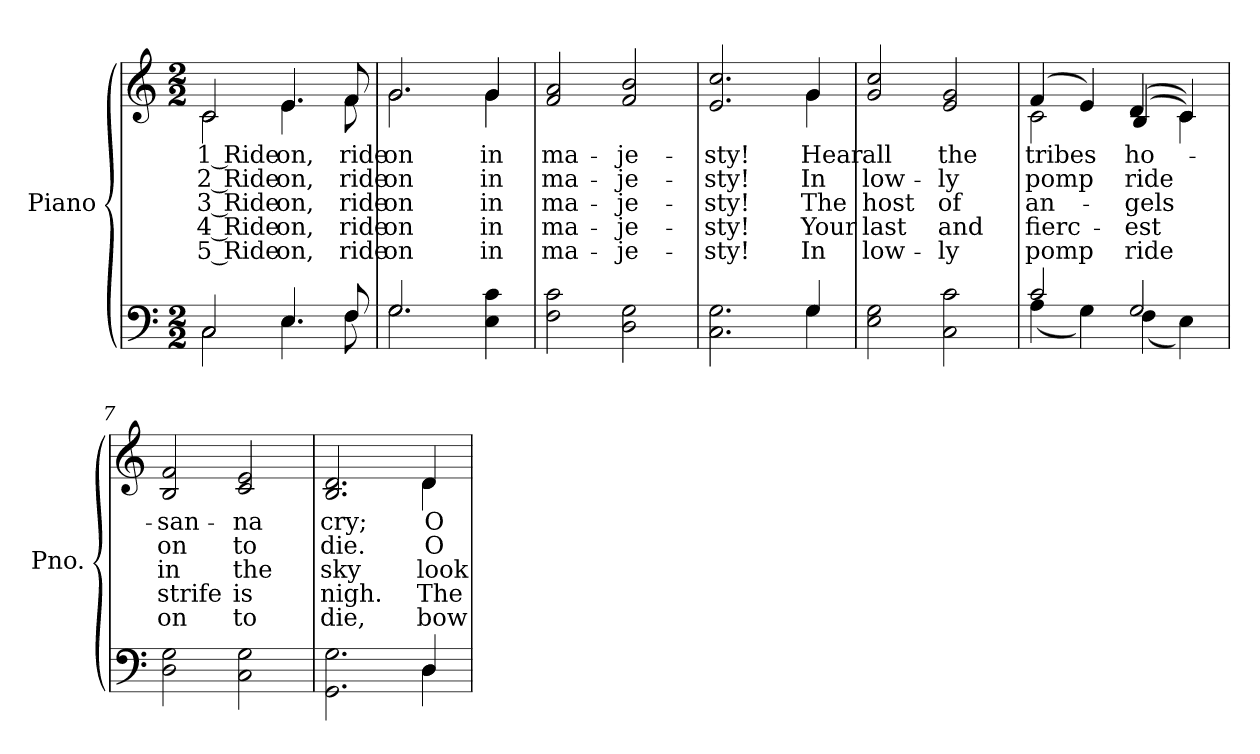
**kern	**kern	**text	**text	**text	**text	**text
*part2	*part1	*part1	*part1	*part1	*part1	*part1
*staff2	*staff1	*staff1	*staff1	*staff1	*staff1	*staff1
*I"Piano	*I"Piano	*	*	*	*	*
*I'Pno.	*I'Pno.	*	*	*	*	*
!!LO:PB:g=z
*clefF4	*clefG2	*	*	*	*	*
*k[]	*k[]	*	*	*	*	*
*C:	*C:	*	*	*	*	*
*M2/2	*M2/2	*	*	*	*	*
=1	=1	=1	=1	=1	=1	=1
*^	*	*	*	*	*	*
!	!	!	!LO:LY:b:color=#000000	!LO:LY:b:color=#000000	!LO:LY:b:color=#000000	!LO:LY:b:color=#000000	!LO:LY:b:color=#000000
*	*	*^	*	*	*	*	*
2Ci/	2Ci\	2ci/	2ci\	1 Ride	2 Ride	3 Ride	4 Ride	5 Ride
!	!	!	!	!LO:LY:b:color=#000000	!LO:LY:b:color=#000000	!LO:LY:b:color=#000000	!LO:LY:b:color=#000000	!LO:LY:b:color=#000000
4.Ei/	4.Ei\	4.ei/	4.ei\	on,	on,	on,	on,	on,
!	!	!	!	!LO:LY:b:color=#000000	!LO:LY:b:color=#000000	!LO:LY:b:color=#000000	!LO:LY:b:color=#000000	!LO:LY:b:color=#000000
8Fi/	8Fi\	8fi/	8fi\	ride	ride	ride	ride	ride
=2	=2	=2	=2	=2	=2	=2	=2	=2
!	!	!	!	!LO:LY:b:color=#000000	!LO:LY:b:color=#000000	!LO:LY:b:color=#000000	!LO:LY:b:color=#000000	!LO:LY:b:color=#000000
2.Gi/	2.Gi\	2.gi/	2.gi\	on	on	on	on	on
!	!	!	!	!LO:LY:b:color=#000000	!LO:LY:b:color=#000000	!LO:LY:b:color=#000000	!LO:LY:b:color=#000000	!LO:LY:b:color=#000000
4Ei\ 4ci	4ryy	4gi/	4gi\	in	in	in	in	in
*v	*v	*	*	*	*	*	*	*
*	*v	*v	*	*	*	*	*
=3	=3	=3	=3	=3	=3	=3
*^	*^	*	*	*	*	*
!	!	!	!	!LO:LY:b:color=#000000	!LO:LY:b:color=#000000	!LO:LY:b:color=#000000	!LO:LY:b:color=#000000	!LO:LY:b:color=#000000
*v	*v	*	*	*	*	*	*	*
*	*v	*v	*	*	*	*	*
2Fi\ 2ci	2fi/ 2ai	ma-	ma-	ma-	-ma-	-ma-
!	!	!LO:LY:b:color=#000000	!LO:LY:b:color=#000000	!LO:LY:b:color=#000000	!LO:LY:b:color=#000000	!LO:LY:b:color=#000000
2Di\ 2Gi	2fi/ 2bi	-je-	-je-	-je-	-je-	-je-
=4	=4	=4	=4	=4	=4	=4
*^	*	*	*	*	*	*
!	!	!	!LO:LY:b:color=#000000	!LO:LY:b:color=#000000	!LO:LY:b:color=#000000	!LO:LY:b:color=#000000	!LO:LY:b:color=#000000
*	*	*^	*	*	*	*	*
2.Ci\ 2.Gi	2.ryy	2.ei/ 2.cci	2.ryy	-sty!	-sty!	-sty!	sty!	sty!
!	!	!	!	!LO:LY:b:color=#000000	!LO:LY:b:color=#000000	!LO:LY:b:color=#000000	!LO:LY:b:color=#000000	!LO:LY:b:color=#000000
4Gi/	4Gi\	4gi/	4gi\	Hear	In	The	Your	In
*v	*v	*	*	*	*	*	*	*
*	*v	*v	*	*	*	*	*
=5	=5	=5	=5	=5	=5	=5
*^	*^	*	*	*	*	*
!	!	!	!	!LO:LY:b:color=#000000	!LO:LY:b:color=#000000	!LO:LY:b:color=#000000	!LO:LY:b:color=#000000	!LO:LY:b:color=#000000
*v	*v	*	*	*	*	*	*	*
*	*v	*v	*	*	*	*	*
2Ei\ 2Gi	2gi/ 2cci	all	low-	host	last	low-
!	!	!LO:LY:b:color=#000000	!LO:LY:b:color=#000000	!LO:LY:b:color=#000000	!LO:LY:b:color=#000000	!LO:LY:b:color=#000000
2Ci\ 2ci	2ei/ 2gi	the	-ly	-of	and	ly
!!LO:LB:g=z
=6	=6	=6	=6	=6	=6	=6
*^	*	*	*	*	*	*
!	!	!	!LO:LY:b:color=#000000	!LO:LY:b:color=#000000	!LO:LY:b:color=#000000	!LO:LY:b:color=#000000	!LO:LY:b:color=#000000
*	*	*^	*	*	*	*	*
2ci/	(4Ai\	(4fi/	2ci\	tribes	pomp	an-	-fierc-	-pomp
.	4Gi\)	4ei/)	.	.	.	.	.	.
!	!	!	!	!LO:LY:b:color=#000000	!LO:LY:b:color=#000000	!LO:LY:b:color=#000000	!LO:LY:b:color=#000000	!LO:LY:b:color=#000000
2Gi/	(4Fi\	(4di/	(4Bi/	ho-	ride	gels	est	ride
.	4Ei\)	4ci/)	4ci\)	.	.	.	.	.
*v	*v	*	*	*	*	*	*	*
*	*v	*v	*	*	*	*	*
=7	=7	=7	=7	=7	=7	=7
*^	*^	*	*	*	*	*
!	!	!	!	!LO:LY:b:color=#000000	!LO:LY:b:color=#000000	!LO:LY:b:color=#000000	!LO:LY:b:color=#000000	!LO:LY:b:color=#000000
*v	*v	*	*	*	*	*	*	*
*	*v	*v	*	*	*	*	*
2Di\ 2Gi	2Bi/ 2fi	-san-	on	in	strife	on
!	!	!LO:LY:b:color=#000000	!LO:LY:b:color=#000000	!LO:LY:b:color=#000000	!LO:LY:b:color=#000000	!LO:LY:b:color=#000000
2Ci\ 2Gi	2ci/ 2ei	-na	to	the	is	to
=8	=8	=8	=8	=8	=8	=8
*^	*	*	*	*	*	*
!	!	!	!LO:LY:b:color=#000000	!LO:LY:b:color=#000000	!LO:LY:b:color=#000000	!LO:LY:b:color=#000000	!LO:LY:b:color=#000000
*	*	*^	*	*	*	*	*
2.GGi\ 2.Gi	2.ryy	2.Bi/ 2.di	2.ryy	cry;	die.	sky	nigh.	die,
!	!	!	!	!LO:LY:b:color=#000000	!LO:LY:b:color=#000000	!LO:LY:b:color=#000000	!LO:LY:b:color=#000000	!LO:LY:b:color=#000000
4Di/	4Di\	4di/	4di\	O	O	look	The	bow
*v	*v	*	*	*	*	*	*	*
*	*v	*v	*	*	*	*	*
=	=	=	=	=	=	=
*-	*-	*-	*-	*-	*-	*-
